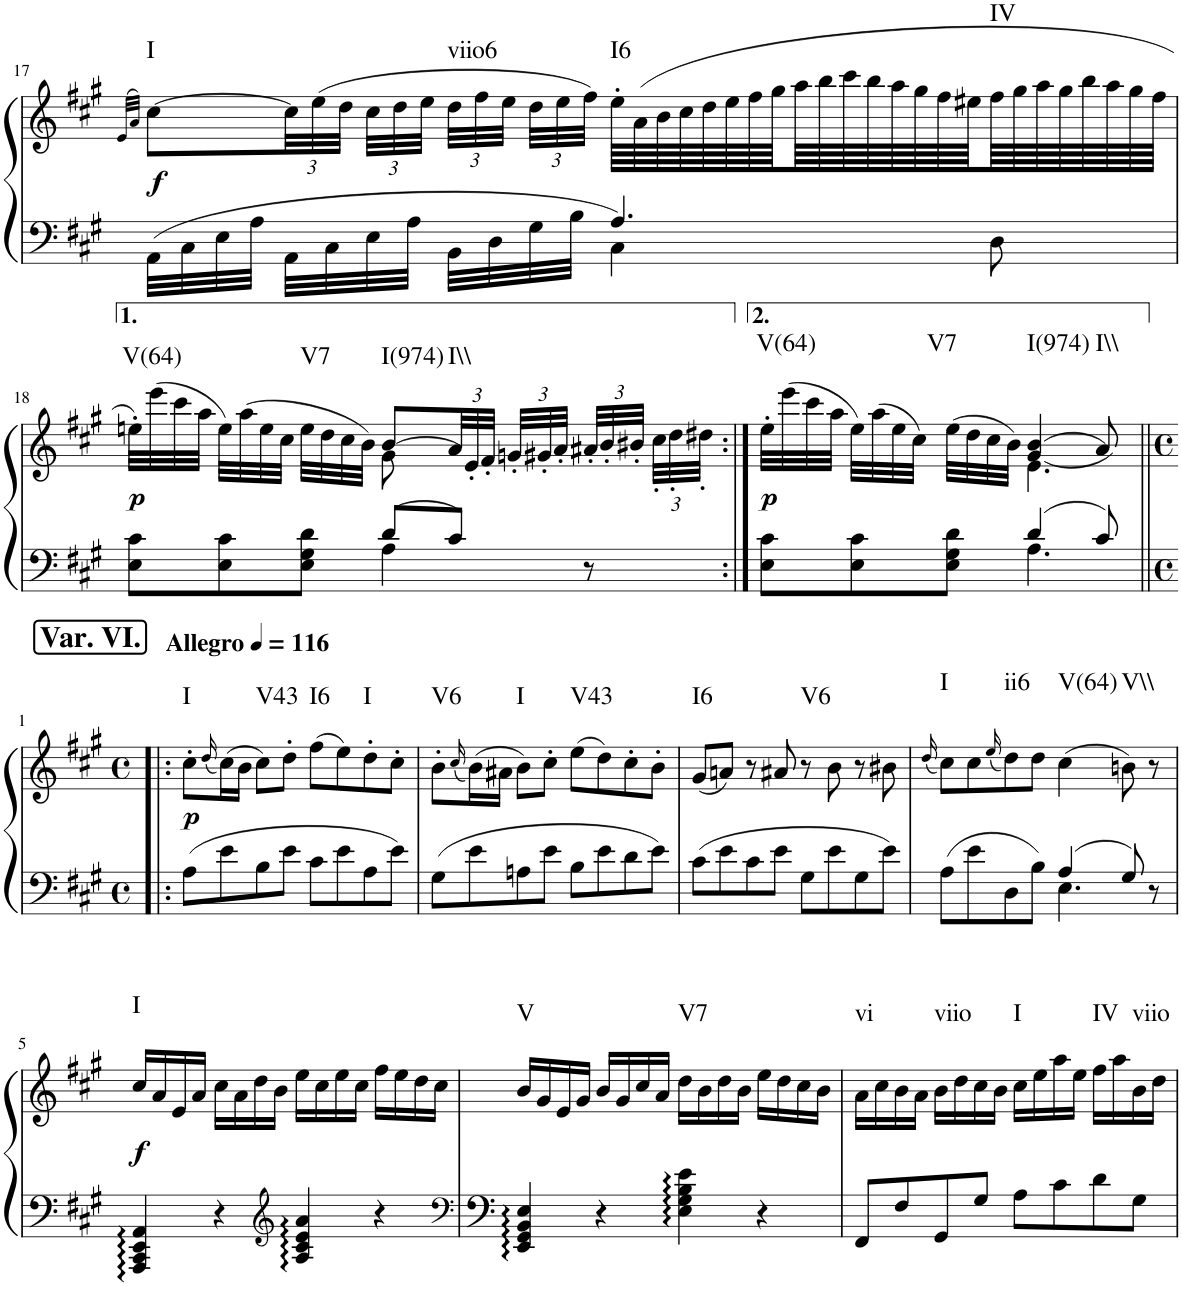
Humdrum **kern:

**kern	**kern	**dynam	**harte
*part1	*part1	*part1	*part1
*staff2	*staff1	*staff1/2	*
*I"Piano	*	*	*
*I'Pno.	*	*	*
!!LO:PB:g=z
*clefF4	*clefG2	*	*
*k[f#c#g#]	*k[f#c#g#]	*	*
*M6/8	*M6/8	*	*
=17	=17	=17	=17
.	(>32qe/LLL	.	.
.	32qa/JJJ)	.	.
*^	*	*	*
!	!	!	!LO:DY:b	!LO:H:kt=I
32AA\LLL	4.ryy	[8cc#\L	f	N
32C#\	.	.	.	.
32E\	.	.	.	.
32A\JJJ	.	.	.	.
*	*	*Xbrackettup	*	*
32AA\LLL	.	48cc#\LL]	.	.
.	.	(48ee\	.	.
32C#\	.	.	.	.
.	.	48dd\JJJ	.	.
32E\	.	48cc#\LLL	.	.
.	.	48dd\	.	.
32A\JJJ	.	.	.	.
.	.	48ee\JJJ	.	.
!	!	!	!	!LO:H:kt=viio6
32BB\LLL	.	48dd\LLL	.	N
.	.	48ff#\	.	.
32D\	.	.	.	.
.	.	48ee\JJJ	.	.
32G#\	.	48dd\LLL	.	.
.	.	48ee\	.	.
32B\JJJ	.	.	.	.
.	.	48ff#\JJJ)	.	.
!	!	!	!	!LO:H:kt=I6
4.A/	4C#\	64ee'\LLLL	.	N
.	.	(>64a\	.	.
.	.	64b\	.	.
.	.	64cc#\	.	.
.	.	64dd\	.	.
.	.	64ee\	.	.
.	.	64ff#\	.	.
.	.	64gg#\	.	.
.	.	64aa\	.	.
.	.	64bb\	.	.
.	.	64ccc#\	.	.
.	.	64bb\	.	.
.	.	64aa\	.	.
.	.	64gg#\	.	.
.	.	64ff#\	.	.
.	.	64ee#X\	.	.
!	!	!	!	!LO:H:kt=IV
.	8D\	64ff#\	.	N
.	.	64gg#\	.	.
.	.	64aa\	.	.
.	.	64gg#\	.	.
.	.	64bb\	.	.
.	.	64aa\	.	.
.	.	64gg#\	.	.
.	.	64ff#\JJJJ	.	.
!!LO:LB:g=z
=18	=18	=18	=18	=18
*	*	*^	*	*
!	!	!	!	!LO:DY:b	!LO:H:kt=V(64)
8E\ 8c#\L	4.ryy	32een'\LLL)	4.ryy	p	N
.	.	(>32eee\	.	.	.
.	.	32ccc#\	.	.	.
.	.	32aa\JJJ	.	.	.
8E\ 8c#\	.	32ee\LLL)	.	.	.
.	.	(>32aa\	.	.	.
.	.	32ee\	.	.	.
.	.	32cc#\JJJ	.	.	.
!	!	!	!	!	!LO:H:kt=V7
8E\ 8G#\ 8d\J	.	32ee\LLL	.	.	N
.	.	32dd\	.	.	.
.	.	32cc#\	.	.	.
.	.	32b\JJJ)	.	.	.
!	!	!	!	!	!LO:H:kt=I(974)
8d/L	4A\	(8b/L	8g#\	.	N
!	!	!	!	!	!LO:H:kt=I\\
8c#/J	.	48a/LL)	4ryy	.	N
.	.	48e'</	.	.	.
.	.	48f#'</JJJ	.	.	.
.	.	48gn'</LLL	.	.	.
.	.	48g#X'</	.	.	.
.	.	48a'</JJJ	.	.	.
8r	8ryy	48a#X'</LLL	.	.	.
.	.	48b'</	.	.	.
.	.	48b#X'</JJJ	.	.	.
.	.	48cc#'<\LLL	.	.	.
.	.	48dd'<\	.	.	.
.	.	48dd#X'<\JJJ	.	.	.
=18X2:|!	=18X2:|!	=18X2:|!	=18X2:|!	=18X2:|!	=18X2:|!
!	!	!	!	!LO:DY:b	!LO:H:kt=V(64)
8E\ 8c#\L	4.ryy	32ee'>\LLL	4.ryy	p	N
.	.	(>32eee\	.	.	.
.	.	32ccc#\	.	.	.
.	.	32aa\JJJ	.	.	.
8E\ 8c#\	.	32ee\LLL)	.	.	.
.	.	(>32aa\	.	.	.
.	.	32ee\	.	.	.
.	.	32cc#\JJJ)	.	.	.
!	!	!	!	!	!LO:H:kt=V7
8E\ 8G#\ 8d\J	.	(>32ee\LLL	.	.	N
.	.	32dd\	.	.	.
.	.	32cc#\	.	.	.
.	.	32b\JJJ)	.	.	.
!	!	!	!	!	!LO:H:kt=I(974)
4d/	4.A\	(<(4g#/ 4b/	4.e\	.	N
!	!	!	!	!	!LO:H:kt=I\\
8c#/	.	8a/))	.	.	N
*v	*v	*	*	*	*
*	*v	*v	*	*
!!LO:LB:g=z
=1!|:	=1!|:	=1!|:	=1!|:
!!LO:REH:place=s1:a:B:cj:fs=14:t=Var. VI.
*M4/4	*M4/4	*	*
*met(c)	*met(c)	*	*
*	*MM116	*	*
!	!LO:TX:a:B:t=Allegro	!	!
!	!	!LO:DY:b	!LO:H:kt=I
8A\L	8cc#'\L	p	N
.	(16qdd/	.	.
8e\	(16cc#\L)	.	.
.	16b\JJ	.	.
!	!	!	!LO:H:kt=V43
8B\	8cc#\L)	.	N
8e\J	8dd'\J	.	.
!	!	!	!LO:H:kt=I6
8c#\L	(8ff#\L	.	N
8e\	8ee\)	.	.
!	!	!	!LO:H:kt=I
8A\	8dd'\	.	N
8e\J	8cc#'\J	.	.
=2	=2	=2	=2
!	!	!	!LO:H:kt=V6
8G#\L	8b'\L	.	N
.	(16qcc#/	.	.
8e\	(16b\L)	.	.
.	16a#X\JJ	.	.
!	!	!	!LO:H:kt=I
8An\	8b\L)	.	N
8e\J	8cc#'\J	.	.
!	!	!	!LO:H:kt=V43
8B\L	(8ee\L	.	N
8e\	8dd\)	.	.
8d\	8cc#'\	.	.
8e\J	8b'\J	.	.
=3	=3	=3	=3
!	!	!	!LO:H:kt=I6
8c#\L	(8g#/L	.	N
8e\	8an/J)	.	.
8c#\	8r	.	.
8e\J	8a#X/	.	.
!	!	!	!LO:H:kt=V6
8G#\L	8r	.	N
8e\	8b\	.	.
8G#\	8r	.	.
8e\J	8b#X\	.	.
=4	=4	=4	=4
.	(16qdd/	.	.
*^	*	*	*
!	!	!	!	!LO:H:kt=I
8A\L	2ryy	8cc#\L)	.	N
8e\	.	8cc#\	.	.
.	.	(16qee/	.	.
!	!	!	!	!LO:H:kt=ii6
8D\	.	8dd\)	.	N
8B\J	.	8dd\J	.	.
!	!	!	!	!LO:H:kt=V(64)
4A/	4.E\	(4cc#\	.	N
!	!	!	!	!LO:H:kt=V\\
8G#/	.	8bn\)	.	N
8r	8ryy	8r	.	.
!!LO:LB:g=z
=5	=5	=5	=5	=5
!	!	!	!LO:DY:b	!LO:H:kt=I
*v	*v	*	*	*
4AAA/ 4CC#/ 4EE/ 4AA/	16cc#/LL	f	N
.	16a/	.	.
.	16e/	.	.
.	16a/JJ	.	.
4r	16cc#\LL	.	.
.	16a\	.	.
.	16dd\	.	.
.	16b\JJ	.	.
*clefG2	*	*	*
4A/ 4c#/ 4e/ 4a/	16ee\LL	.	.
.	16cc#\	.	.
.	16ee\	.	.
.	16cc#\JJ	.	.
4r	16ff#\LL	.	.
.	16ee\	.	.
.	16dd\	.	.
.	16cc#\JJ	.	.
=6	=6	=6	=6
*clefF4	*	*	*
!	!	!	!LO:H:kt=V
4EE/ 4GG#/ 4BB/ 4E/	16b/LL	.	N
.	16g#/	.	.
.	16e/	.	.
.	16g#/JJ	.	.
4r	16b/LL	.	.
.	16g#/	.	.
.	16cc#/	.	.
.	16a/JJ	.	.
!	!	!	!LO:H:kt=V7
4E\ 4G#\ 4B\ 4e\	16dd\LL	.	N
.	16b\	.	.
.	16dd\	.	.
.	16b\JJ	.	.
4r	16ee\LL	.	.
.	16dd\	.	.
.	16cc#\	.	.
.	16b\JJ	.	.
=7	=7	=7	=7
!	!	!	!LO:H:kt=vi
8FF#/L	16a\LL	.	N
.	16cc#\	.	.
8F#/	16b\	.	.
.	16a\JJ	.	.
!	!	!	!LO:H:kt=viio
8GG#/	16b\LL	.	N
.	16dd\	.	.
8G#/J	16cc#\	.	.
.	16b\JJ	.	.
!	!	!	!LO:H:kt=I
8A\L	16cc#\LL	.	N
.	16ee\	.	.
8c#\	16aa\	.	.
.	16ee\JJ	.	.
!	!	!	!LO:H:kt=IV
8d\	16ff#\LL	.	N
.	16aa\	.	.
!	!	!	!LO:H:kt=viio
8G#\J	16b\	.	N
.	16dd\JJ	.	.
=	=	=	=
*-	*-	*-	*-
